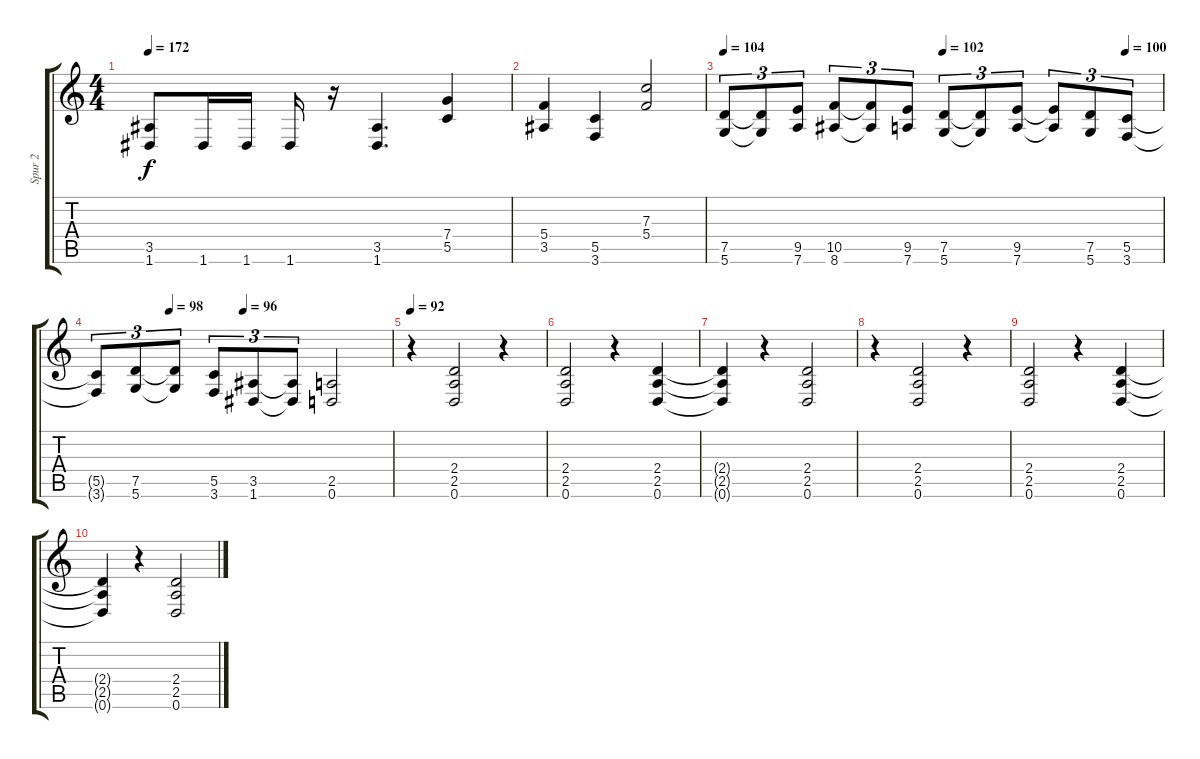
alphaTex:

\track ("Spur 2" "Spur 2") {instrument distortionguitar}
\staff {score tabs}
\tuning (D4 A3 F3 C3 G2 D2) {hide}
\ts (4 4)
\tempo 172
\clef g2
\ks c
(3.5 1.6).8{dy f} 1.6.16 1.6.16 1.6.16 r.16 (3.5 1.6).4{d} (7.4 5.5).4 |
(5.4 3.5).4 (5.5 3.6).4 (7.3 5.4).2 |
\tempo 104
\tempo (102 0.5)
\tempo (100 0.9166666666666666)
(7.5 5.6).8{tu (3 2)} (7.5{t} 5.6{t}).8{tu (3 2)} (9.5 7.6).8{tu (3 2)} (10.5 8.6).8{tu (3 2)} (10.5{t} 8.6{t}).8{tu (3 2)} (9.5 7.6).8{tu (3 2)} (7.5 5.6).8{tu (3 2)} (7.5{t} 5.6{t}).8{tu (3 2)} (9.5 7.6).8{tu (3 2)} (9.5{t} 7.6{t}).8{tu (3 2)} (7.5 5.6).8{tu (3 2)} (5.5 3.6).8{tu (3 2)} |
\tempo (98 0.25)
\tempo (96 0.5)
(5.5{t} 3.6{t}).8{tu (3 2)} (7.5 5.6).8{tu (3 2)} (7.5{t} 5.6{t}).8{tu (3 2)} (5.5 3.6).8{tu (3 2)} (3.5 1.6).8{tu (3 2)} (3.5{t} 1.6{t}).8{tu (3 2)} (2.5 0.6).2 |
\tempo 92
r.4 (2.4 2.5 0.6).2 r.4 |
(2.4 2.5 0.6).2 r.4 (2.4 2.5 0.6).4 |
(2.4{t} 2.5{t} 0.6{t}).4 r.4 (2.4 2.5 0.6).2 |
r.4 (2.4 2.5 0.6).2 r.4 |
(2.4 2.5 0.6).2 r.4 (2.4 2.5 0.6).4 |
(2.4{t} 2.5{t} 0.6{t}).4 r.4 (2.4 2.5 0.6).2
